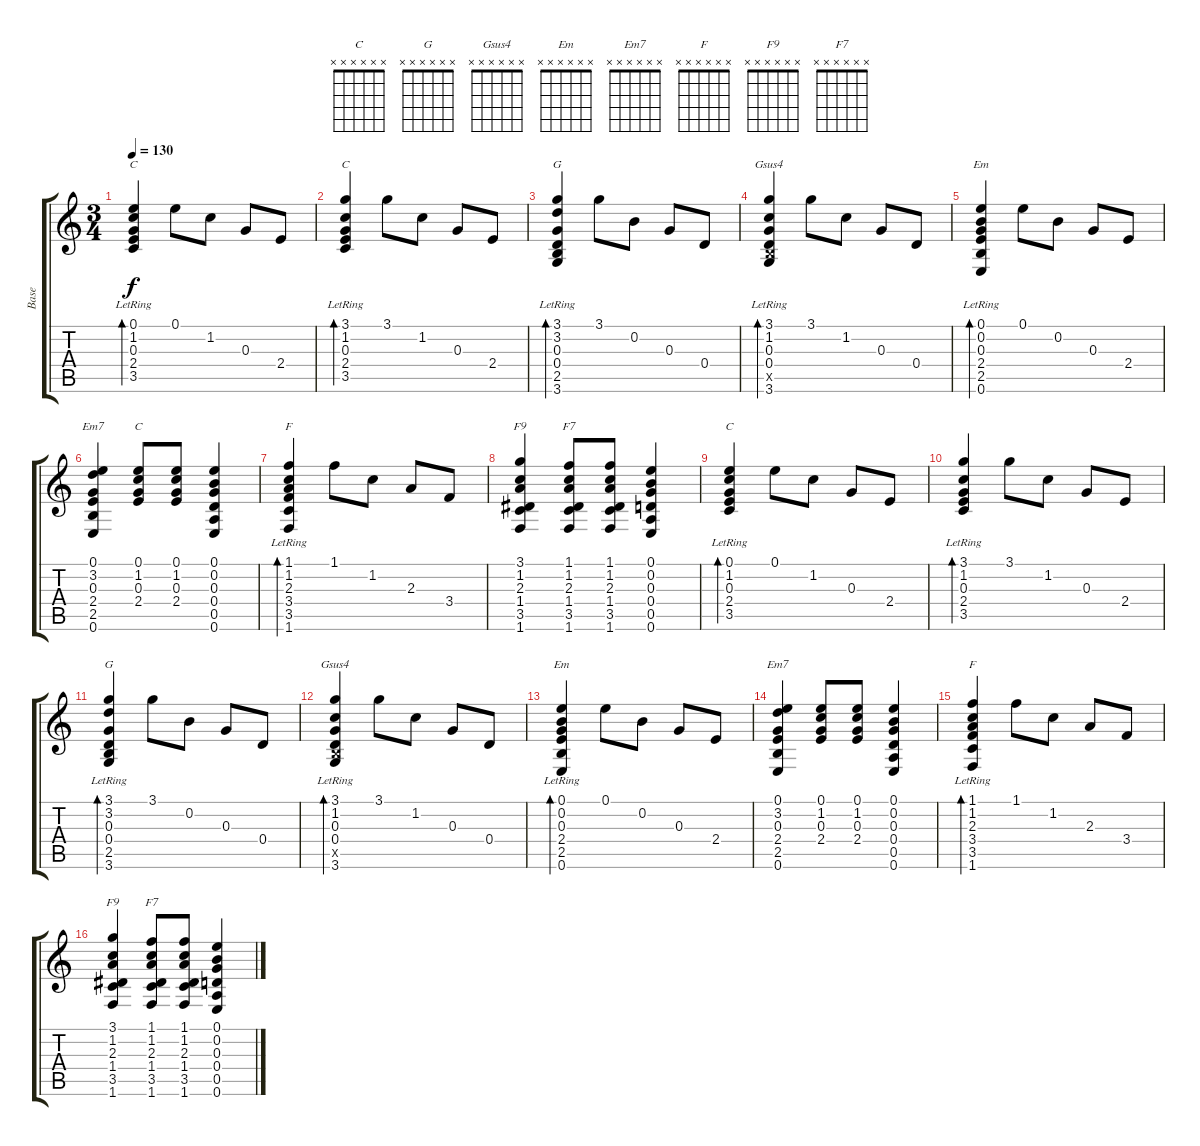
\track ("Base" "Base") {instrument acousticguitarsteel}
\staff {score tabs}
\tuning (E4 B3 G3 D3 A2 E2) {hide}
\chord ("C" 0 1 0 2 3 x)
\chord ("C" 3 1 0 2 3 x)
\chord ("G" 3 3 0 0 2 3)
\chord ("Gsus4" 3 1 0 0 x 3)
\chord ("Em" 0 0 0 2 2 0)
\chord ("Em7" 0 3 0 2 2 0)
\chord ("C" 0 1 0 2 x x)
\chord ("F" 1 1 2 3 3 1)
\chord ("F9" 3 1 2 1 3 1)
\chord ("F7" 1 1 2 1 3 1)
\chord ("C" x x x x x x) {firstfret 0}
\chord ("G" x x x x x x) {firstfret 0}
\chord ("Gsus4" x x x x x x) {firstfret 0}
\chord ("Em" x x x x x x) {firstfret 0}
\chord ("Em7" x x x x x x) {firstfret 0}
\chord ("F" x x x x x x) {firstfret 0}
\chord ("F9" x x x x x x) {firstfret 0}
\chord ("F7" x x x x x x) {firstfret 0}
\ts (3 4)
\tempo 130
\clef g2
\ks c
(0.1 1.2 0.3{lr} 2.4{lr} 3.5{lr}).4{bd 120 ch "C" dy f instrument acousticguitarsteel} 0.1.8 1.2.8 0.3.8 2.4.8 |
(3.1{lr} 1.2{lr} 0.3{lr} 2.4{lr} 3.5{lr}).4{bd 120 ch "C"} 3.1.8 1.2.8 0.3.8 2.4.8 |
(3.1{lr} 3.2{lr} 0.3{lr} 0.4{lr} 2.5{lr} 3.6{lr}).4{bd 120 ch "G"} 3.1.8 0.2.8 0.3.8 0.4.8 |
(3.1{lr} 1.2{lr} 0.3{lr} 0.4{lr} 2.5{x} 3.6{lr}).4{bd 120 ch "Gsus4"} 3.1.8 1.2.8 0.3.8 0.4.8 |
(0.1{lr} 0.2{lr} 0.3{lr} 2.4{lr} 2.5{lr} 0.6{lr}).4{bd 120 ch "Em"} 0.1.8 0.2.8 0.3.8 2.4.8 |
(0.1 3.2 0.3 2.4 2.5 0.6).4{ch "Em7"} (0.1 1.2 0.3 2.4).8{ch "C"} (0.1 1.2 0.3 2.4).8 (0.1 0.2 0.3 0.4 0.5 0.6).4 |
(1.1{lr} 1.2{lr} 2.3{lr} 3.4{lr} 3.5{lr} 1.6{lr}).4{bd 120 ch "F"} 1.1.8 1.2.8 2.3.8 3.4.8 |
(3.1 1.2 2.3 1.4 3.5 1.6).4{ch "F9"} (1.1 1.2 2.3 1.4 3.5 1.6).8{ch "F7"} (1.1 1.2 2.3 1.4 3.5 1.6).8 (0.1 0.2 0.3 0.4 0.5 0.6).4 |
(0.1 1.2 0.3{lr} 2.4{lr} 3.5{lr}).4{bd 120 ch "C"} 0.1.8 1.2.8 0.3.8 2.4.8 |
(3.1{lr} 1.2{lr} 0.3{lr} 2.4{lr} 3.5{lr}).4{bd 120} 3.1.8 1.2.8 0.3.8 2.4.8 |
(3.1{lr} 3.2{lr} 0.3{lr} 0.4{lr} 2.5{lr} 3.6{lr}).4{bd 120 ch "G"} 3.1.8 0.2.8 0.3.8 0.4.8 |
(3.1{lr} 1.2{lr} 0.3{lr} 0.4{lr} 2.5{x} 3.6{lr}).4{bd 120 ch "Gsus4"} 3.1.8 1.2.8 0.3.8 0.4.8 |
(0.1{lr} 0.2{lr} 0.3{lr} 2.4{lr} 2.5{lr} 0.6{lr}).4{bd 120 ch "Em"} 0.1.8 0.2.8 0.3.8 2.4.8 |
(0.1 3.2 0.3 2.4 2.5 0.6).4{ch "Em7"} (0.1 1.2 0.3 2.4).8 (0.1 1.2 0.3 2.4).8 (0.1 0.2 0.3 0.4 0.5 0.6).4 |
(1.1{lr} 1.2{lr} 2.3{lr} 3.4{lr} 3.5{lr} 1.6{lr}).4{bd 120 ch "F"} 1.1.8 1.2.8 2.3.8 3.4.8 |
(3.1 1.2 2.3 1.4 3.5 1.6).4{ch "F9"} (1.1 1.2 2.3 1.4 3.5 1.6).8{ch "F7"} (1.1 1.2 2.3 1.4 3.5 1.6).8 (0.1 0.2 0.3 0.4 0.5 0.6).4
